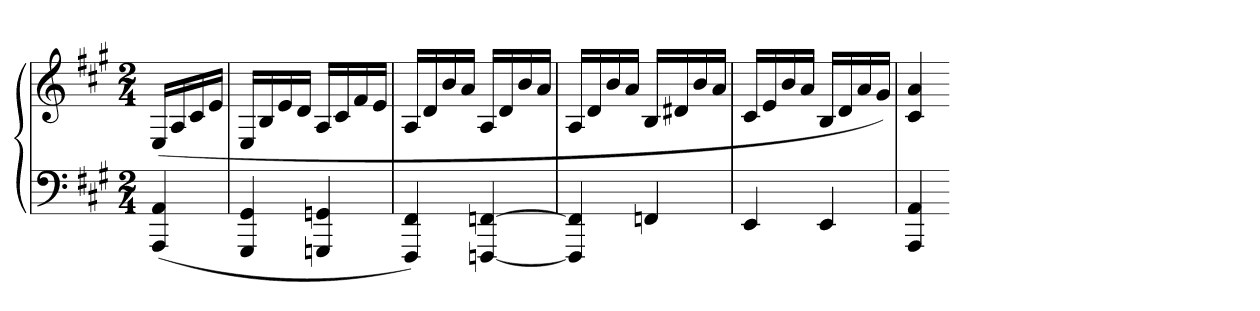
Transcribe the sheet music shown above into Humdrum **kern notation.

**kern	**kern
*part1	*part1
*staff2	*staff1
*clefF4	*clefG2
*k[f#c#g#]	*k[f#c#g#]
*A:	*A:
*M2/4	*M2/4
=	=
(4AAA 4AA	(16ELL
.	16A
.	16c#
.	16eJJ
=	=
4GGG# 4GG#	16ELL
.	16B
.	16e
.	16dJJ
4GGGn 4GGn	16ALL
.	16c#
.	16f#
.	16eJJ
=	=
4FFF# 4FF#)	16ALL
.	16d
.	16b
.	16aJJ
[4FFFn [4FFn	16ALL
.	16d
.	16b
.	16aJJ
=	=
4FFF] 4FF]	16ALL
.	16d
.	16b
.	16aJJ
4FFn	16BLL
.	16d#X
.	16b
.	16aJJ
=	=
4EE	16c#LL
.	16e
.	16b
.	16aJJ
4EE	16BLL
.	16d
.	16a
.	16g#JJ)
=	=
4AAA 4AA	4c# 4a
=-	=-
*-	*-
